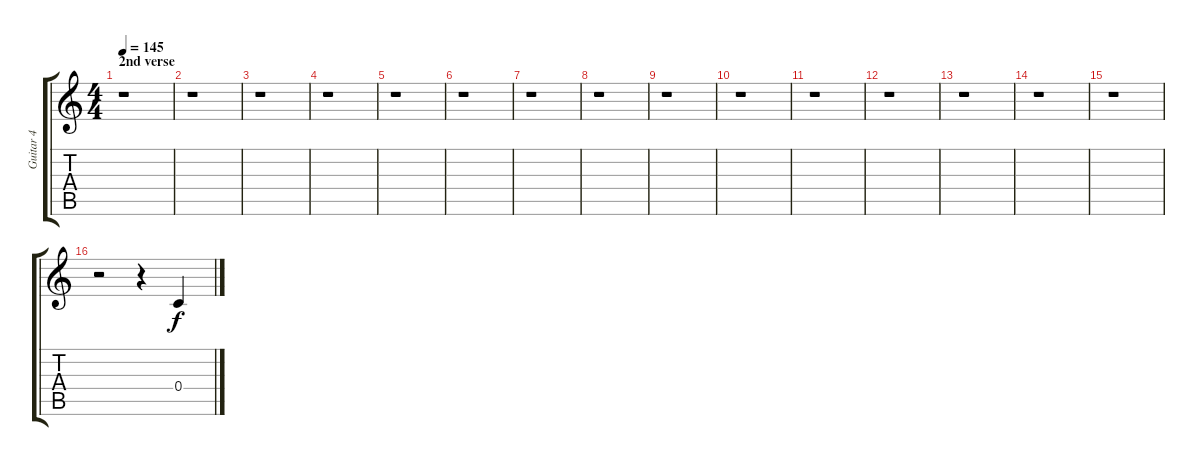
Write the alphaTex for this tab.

\track ("Guitar 4" "Guitar 4") {instrument acousticguitarsteel}
\staff {score tabs}
\tuning (D4 A3 F3 C3 G2 C2) {hide}
\ts (4 4)
\section ("" "2nd verse")
\tempo 145
\clef g2
\ks c
r.1{dy f} |
r.1 |
r.1 |
r.1 |
r.1 |
r.1 |
r.1 |
r.1 |
r.1 |
r.1 |
r.1 |
r.1 |
r.1 |
r.1 |
r.1 |
r.2 r.4 0.4.4
